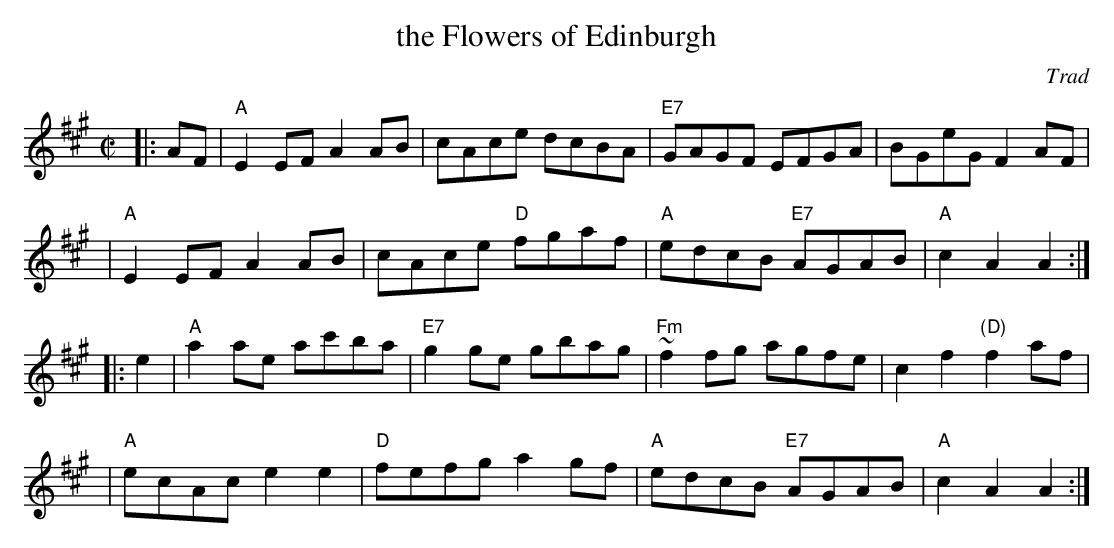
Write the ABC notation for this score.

X:1
T: the Flowers of Edinburgh
O: Trad
M: C|
L: 1/8
K: A
|: AF \
| "A"E2EF A2AB | cAce dcBA | "E7"GAGF EFGA | BGeG F2AF |
| "A"E2EF A2AB | cAce "D"fgaf | "A"edcB "E7"AGAB | "A"c2A2 A2 :|
|: e2 \
| "A"a2ae ac'ba | "E7"g2ge gbag | "Fm"~f2fg agfe | c2f2 "(D)"f2af |
| "A"ecAc e2e2 | "D"fefg a2gf | "A"edcB "E7"AGAB | "A"c2A2 A2 :|
